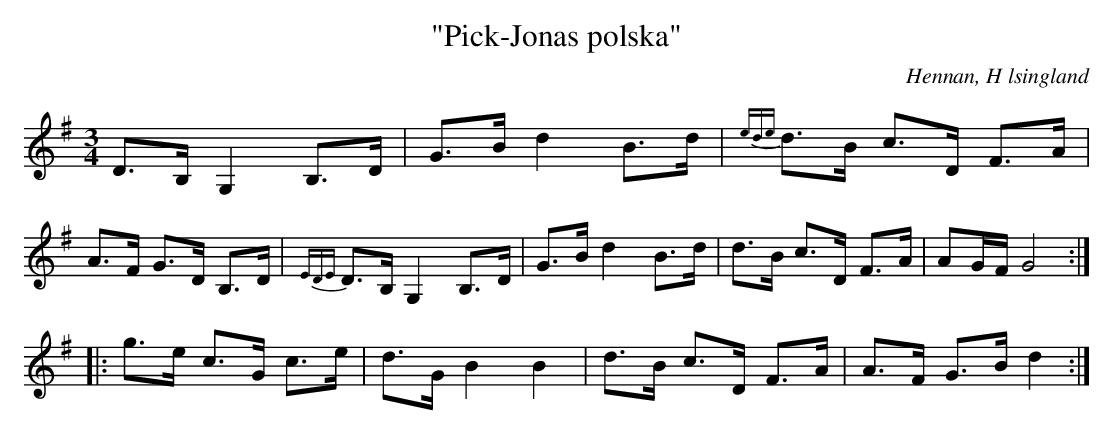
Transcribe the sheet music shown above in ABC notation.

X:1
T: "Pick-Jonas polska"
O: Hennan, H lsingland
M: 3/4
L: 1/8
K: G
D>B, G,2 B,>D | G>B d2 B>d | {ede}d>B c>D F>A| A>F G>D B,>D|{EDE}D>B, G,2 B,>D|G>B d2 B>d | d>B c>D F>A| AG/F/ G4 :||:
g>e c>G c>e | d>G B2 B2 | d>B c>D F>A|A>F G>B d2:|]
